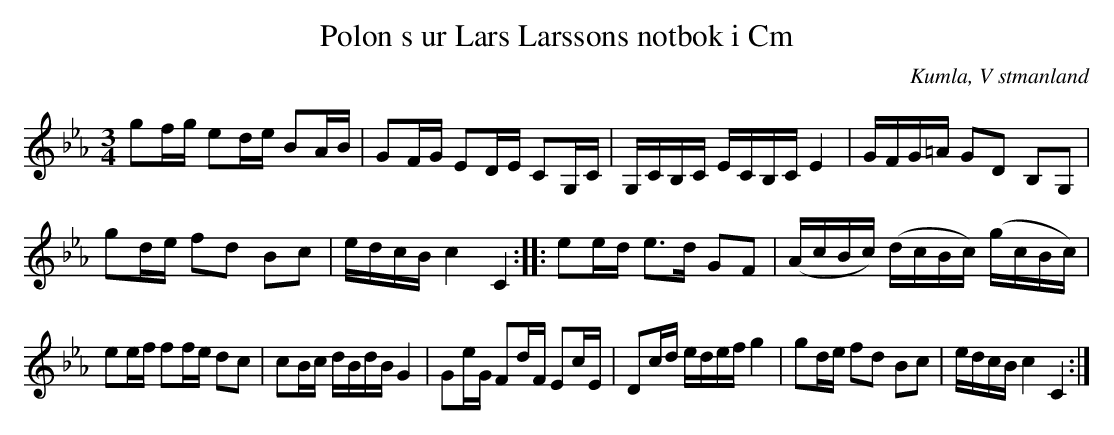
X:1
T:Polon s ur Lars Larssons notbok i Cm
O:Kumla, V stmanland
M:3/4
L:1/16
K:Cm
g2fg e2de B2AB | G2FG E2DE C2G,C | G,CB,C ECB,C E4 | GFG=A G2D2 B,2G,2 |
g2de f2d2 B2c2 | edcB c4 C4 :: e2ed e2>d2 G2F2 | (AcBc) (dcBc) (gcBc) |
e2ef f2fe d2c2 | c2Bc dBdB G4 | G2eG F2dF E2cE | D2cd edef g4 | g2de f2d2 B2c2 | edcB c4 C4 :|
